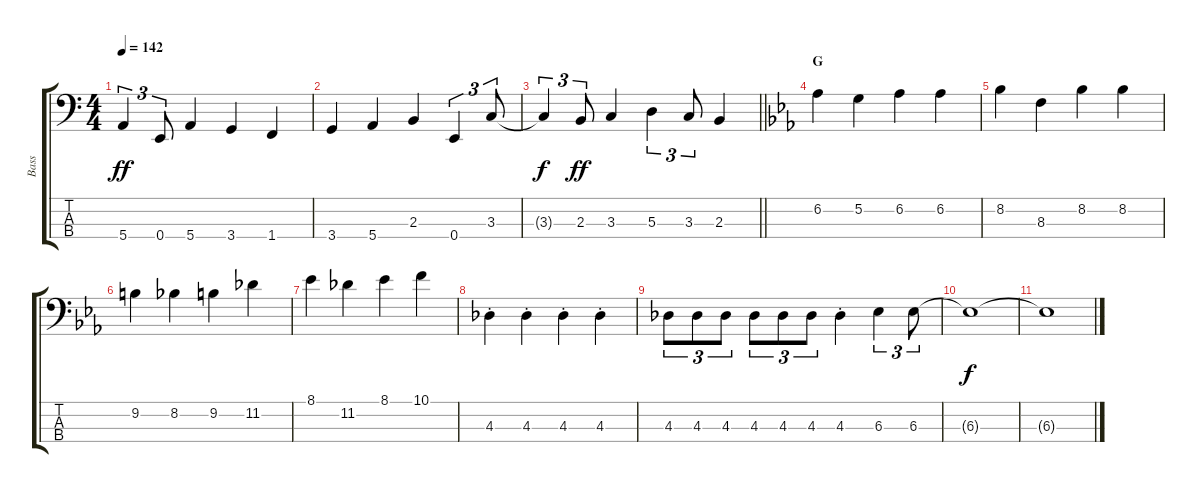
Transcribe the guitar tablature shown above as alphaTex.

\track ("Bass" "Bass") {instrument electricbassfinger}
\staff {score tabs}
\tuning (G2 D2 A1 E1) {hide}
\ts (4 4)
\tempo 142
\clef f4
\ks c
5.4.4{tu (3 2) dy ff} 0.4.8{tu (3 2)} 5.4.4 3.4.4 1.4.4 |
3.4.4 5.4.4 2.3.4 0.4.4{tu (3 2)} 3.3.8{tu (3 2)} |
\barLineRight lightlight
3.3{t}.4{tu (3 2) dy f} 2.3.8{tu (3 2) dy ff} 3.3.4 5.3.4{tu (3 2)} 3.3.8{tu (3 2)} 2.3.4 |
\section ("" "G")
\ks eb
6.2.4 5.2.4 6.2.4 6.2.4 |
8.2.4 8.3.4 8.2.4 8.2.4 |
9.2.4 8.2.4 9.2.4 11.2.4 |
8.1.4 11.2.4 8.1.4 10.1.4 |
4.3{st}.4 4.3{st}.4 4.3{st}.4 4.3{st}.4 |
4.3.8{tu (3 2)} 4.3.8{tu (3 2)} 4.3.8{tu (3 2)} 4.3.8{tu (3 2)} 4.3.8{tu (3 2)} 4.3.8{tu (3 2)} 4.3{st}.4 6.3.4{tu (3 2)} 6.3.8{tu (3 2)} |
6.3{t}.1{dy f} |
6.3{t}.1
